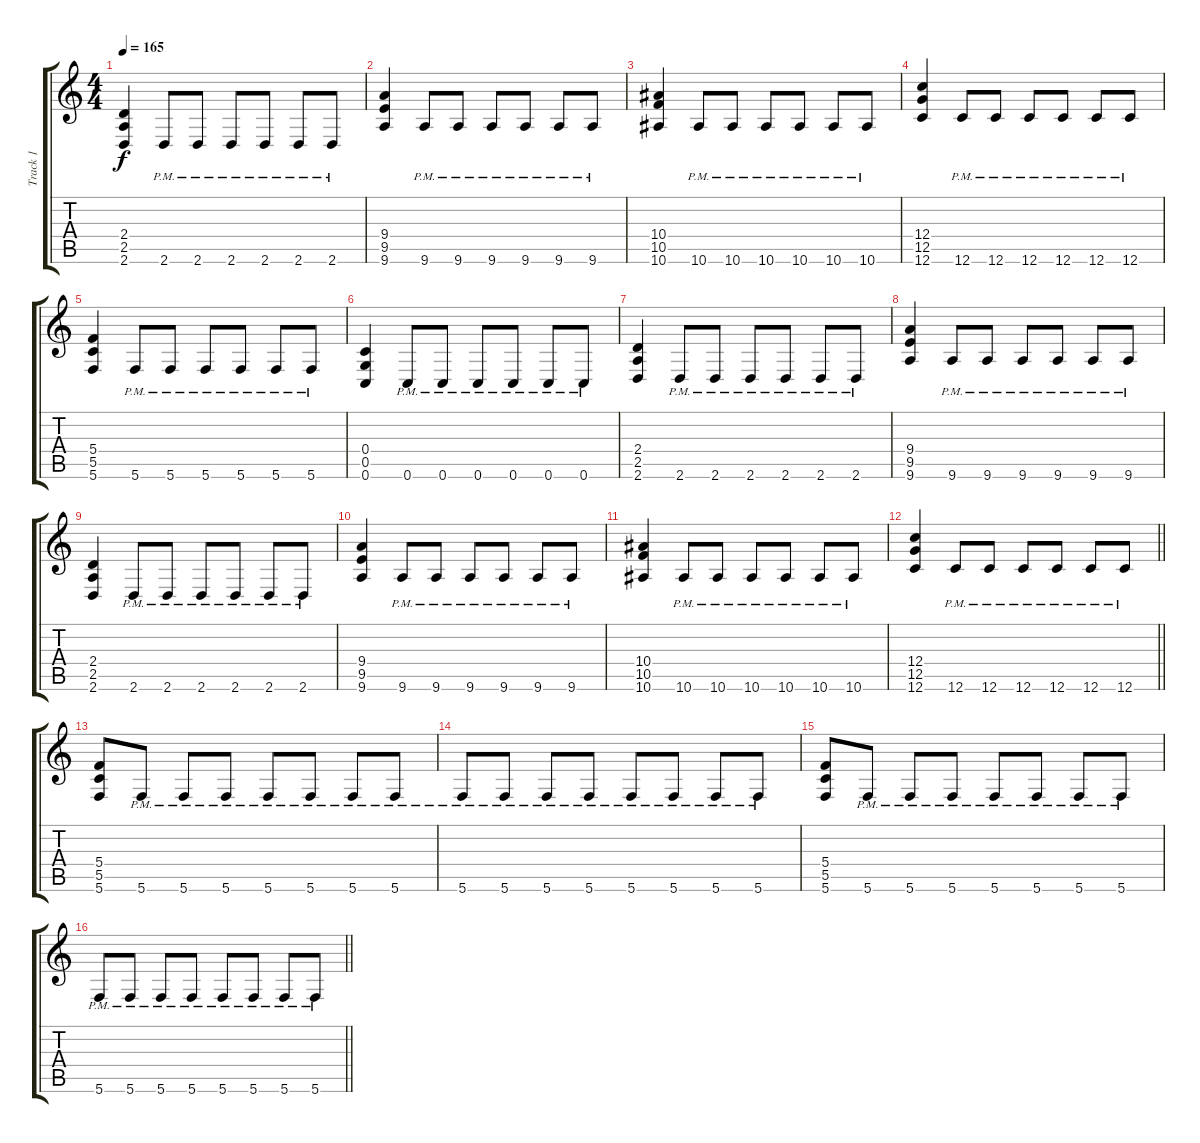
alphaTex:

\track ("Track 1" "Track 1") {instrument distortionguitar}
\staff {score tabs}
\tuning (D4 A3 F3 C3 G2 C2) {hide}
\ts (4 4)
\tempo 165
\clef g2
\ks c
(2.4 2.5 2.6).4{dy f} 2.6{pm}.8 2.6{pm}.8 2.6{pm}.8 2.6{pm}.8 2.6{pm}.8 2.6{pm}.8 |
(9.4 9.5 9.6).4 9.6{pm}.8 9.6{pm}.8 9.6{pm}.8 9.6{pm}.8 9.6{pm}.8 9.6{pm}.8 |
(10.4 10.5 10.6).4 10.6{pm}.8 10.6{pm}.8 10.6{pm}.8 10.6{pm}.8 10.6{pm}.8 10.6{pm}.8 |
(12.4 12.5 12.6).4 12.6{pm}.8 12.6{pm}.8 12.6{pm}.8 12.6{pm}.8 12.6{pm}.8 12.6{pm}.8 |
(5.4 5.5 5.6).4 5.6{pm}.8 5.6{pm}.8 5.6{pm}.8 5.6{pm}.8 5.6{pm}.8 5.6{pm}.8 |
(0.4 0.5 0.6).4 0.6{pm}.8 0.6{pm}.8 0.6{pm}.8 0.6{pm}.8 0.6{pm}.8 0.6{pm}.8 |
(2.4 2.5 2.6).4 2.6{pm}.8 2.6{pm}.8 2.6{pm}.8 2.6{pm}.8 2.6{pm}.8 2.6{pm}.8 |
(9.4 9.5 9.6).4 9.6{pm}.8 9.6{pm}.8 9.6{pm}.8 9.6{pm}.8 9.6{pm}.8 9.6{pm}.8 |
(2.4 2.5 2.6).4 2.6{pm}.8 2.6{pm}.8 2.6{pm}.8 2.6{pm}.8 2.6{pm}.8 2.6{pm}.8 |
(9.4 9.5 9.6).4 9.6{pm}.8 9.6{pm}.8 9.6{pm}.8 9.6{pm}.8 9.6{pm}.8 9.6{pm}.8 |
(10.4 10.5 10.6).4 10.6{pm}.8 10.6{pm}.8 10.6{pm}.8 10.6{pm}.8 10.6{pm}.8 10.6{pm}.8 |
\barLineRight lightlight
(12.4 12.5 12.6).4 12.6{pm}.8 12.6{pm}.8 12.6{pm}.8 12.6{pm}.8 12.6{pm}.8 12.6{pm}.8 |
(5.4 5.5 5.6).8 5.6{pm}.8 5.6{pm}.8 5.6{pm}.8 5.6{pm}.8 5.6{pm}.8 5.6{pm}.8 5.6{pm}.8 |
5.6{pm}.8{volume 15} 5.6{pm}.8 5.6{pm}.8 5.6{pm}.8 5.6{pm}.8 5.6{pm}.8 5.6{pm}.8 5.6{pm}.8 |
(5.4 5.5 5.6).8{volume 14} 5.6{pm}.8 5.6{pm}.8 5.6{pm}.8 5.6{pm}.8 5.6{pm}.8 5.6{pm}.8 5.6{pm}.8 |
\barLineRight lightlight
5.6{pm}.8{volume 13} 5.6{pm}.8 5.6{pm}.8 5.6{pm}.8 5.6{pm}.8 5.6{pm}.8 5.6{pm}.8 5.6{pm}.8
